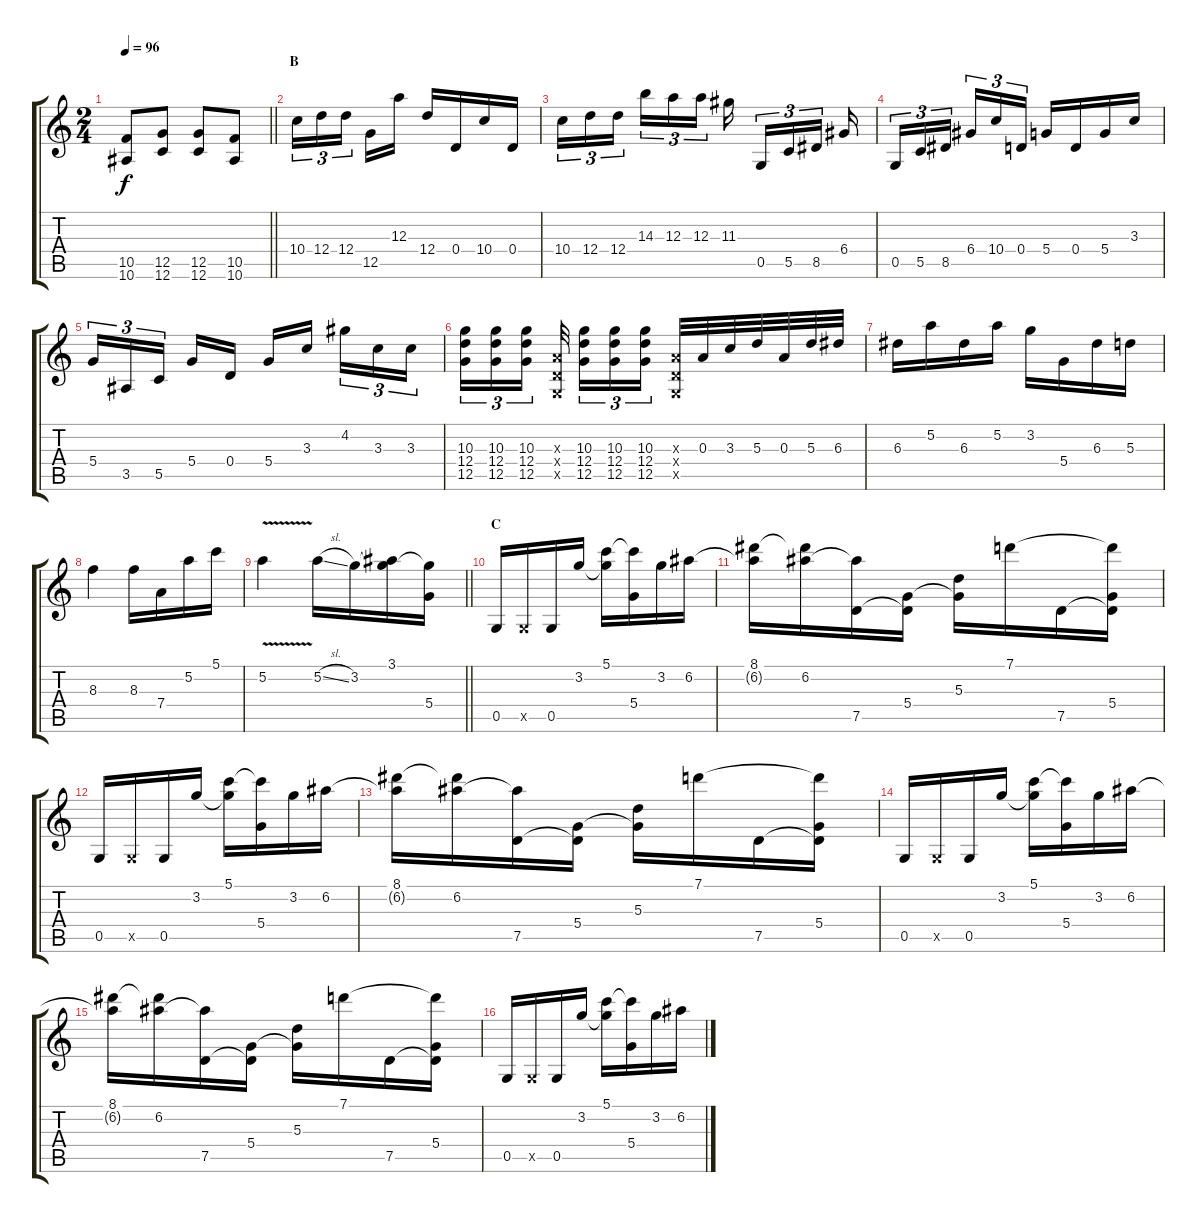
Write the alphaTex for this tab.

\track "" {instrument distortionguitar}
\staff {score tabs}
\tuning (G4 E4 A3 D3 G2 C2) {hide}
\ts (2 4)
\tempo 96
\clef g2
\barLineRight lightlight
\ks c
(10.5 10.6).8{dy f} (12.5 12.6).8 (12.5 12.6).8 (10.5 10.6).8 |
\section ("" "B")
10.4.16{tu (3 2)} 12.4.16{tu (3 2)} 12.4.16{tu (3 2) beam splitsecondary} 12.5.16 12.3.16 12.4.16 0.4.16 10.4.16 0.4.16 |
10.4.16{tu (3 2)} 12.4.16{tu (3 2)} 12.4.16{tu (3 2) beam splitsecondary} 14.3.16{tu (3 2)} 12.3.16{tu (3 2)} 12.3.16{tu (3 2)} 11.3.16{beam splitsecondary} 0.5.16{tu (3 2)} 5.5.16{tu (3 2)} 8.5.16{tu (3 2) beam splitsecondary} 6.4.16 |
0.5.16{tu (3 2)} 5.5.16{tu (3 2)} 8.5.16{tu (3 2) beam splitsecondary} 6.4.16{tu (3 2)} 10.4.16{tu (3 2)} 0.4.16{tu (3 2)} 5.4.16 0.4.16 5.4.16 3.3.16 |
5.4.16{tu (3 2)} 3.5.16{tu (3 2)} 5.5.16{tu (3 2) beam splitsecondary} 5.4.16 0.4.16 5.4.16 3.3.16{beam splitsecondary} 4.2.16{tu (3 2)} 3.3.16{tu (3 2)} 3.3.16{tu (3 2)} |
(10.3 12.4 12.5).16{tu (3 2)} (10.3 12.4 12.5).16{tu (3 2)} (10.3 12.4 12.5).16{tu (3 2) beam splitsecondary} (0.3{x} 0.4{x} 0.5{x}).32{beam splitsecondary} (10.3 12.4 12.5).16{tu (3 2)} (10.3 12.4 12.5).16{tu (3 2)} (10.3 12.4 12.5).16{tu (3 2)} (0.3{x} 0.4{x} 0.5{x}).32 0.3.32 3.3.32 5.3.32 0.3.32 5.3.32 6.3.32 |
6.3.16 5.2.16 6.3.16 5.2.16 3.2.16 5.4.16 6.3.16 5.3.16 |
8.3.4 8.3.16 7.4.16 5.2.16 5.1.16 |
\barLineRight lightlight
5.2{v}.4 5.2{sl}.16 3.2.16 (3.1 3.2{t}).16 (3.2{t} 5.4).16 |
\section ("" "C")
0.5.16 0.5{x}.16 0.5.16 3.2.16 (5.1 3.2{t}).16 (5.1{t} 5.4).16 3.2.16 6.2.16 |
(8.1 6.2{t}).16 (8.1{t} 6.2).16 (6.2{t} 7.5).16 (5.4 7.5{t}).16 (5.3 5.4{t}).16 7.1.16 7.5.16 (7.1{t} 5.4 7.5{t}).16 |
0.5.16 0.5{x}.16 0.5.16 3.2.16 (5.1 3.2{t}).16 (5.1{t} 5.4).16 3.2.16 6.2.16 |
(8.1 6.2{t}).16 (8.1{t} 6.2).16 (6.2{t} 7.5).16 (5.4 7.5{t}).16 (5.3 5.4{t}).16 7.1.16 7.5.16 (7.1{t} 5.4 7.5{t}).16 |
0.5.16 0.5{x}.16 0.5.16 3.2.16 (5.1 3.2{t}).16 (5.1{t} 5.4).16 3.2.16 6.2.16 |
(8.1 6.2{t}).16 (8.1{t} 6.2).16 (6.2{t} 7.5).16 (5.4 7.5{t}).16 (5.3 5.4{t}).16 7.1.16 7.5.16 (7.1{t} 5.4 7.5{t}).16 |
0.5.16 0.5{x}.16 0.5.16 3.2.16 (5.1 3.2{t}).16 (5.1{t} 5.4).16 3.2.16 6.2.16
